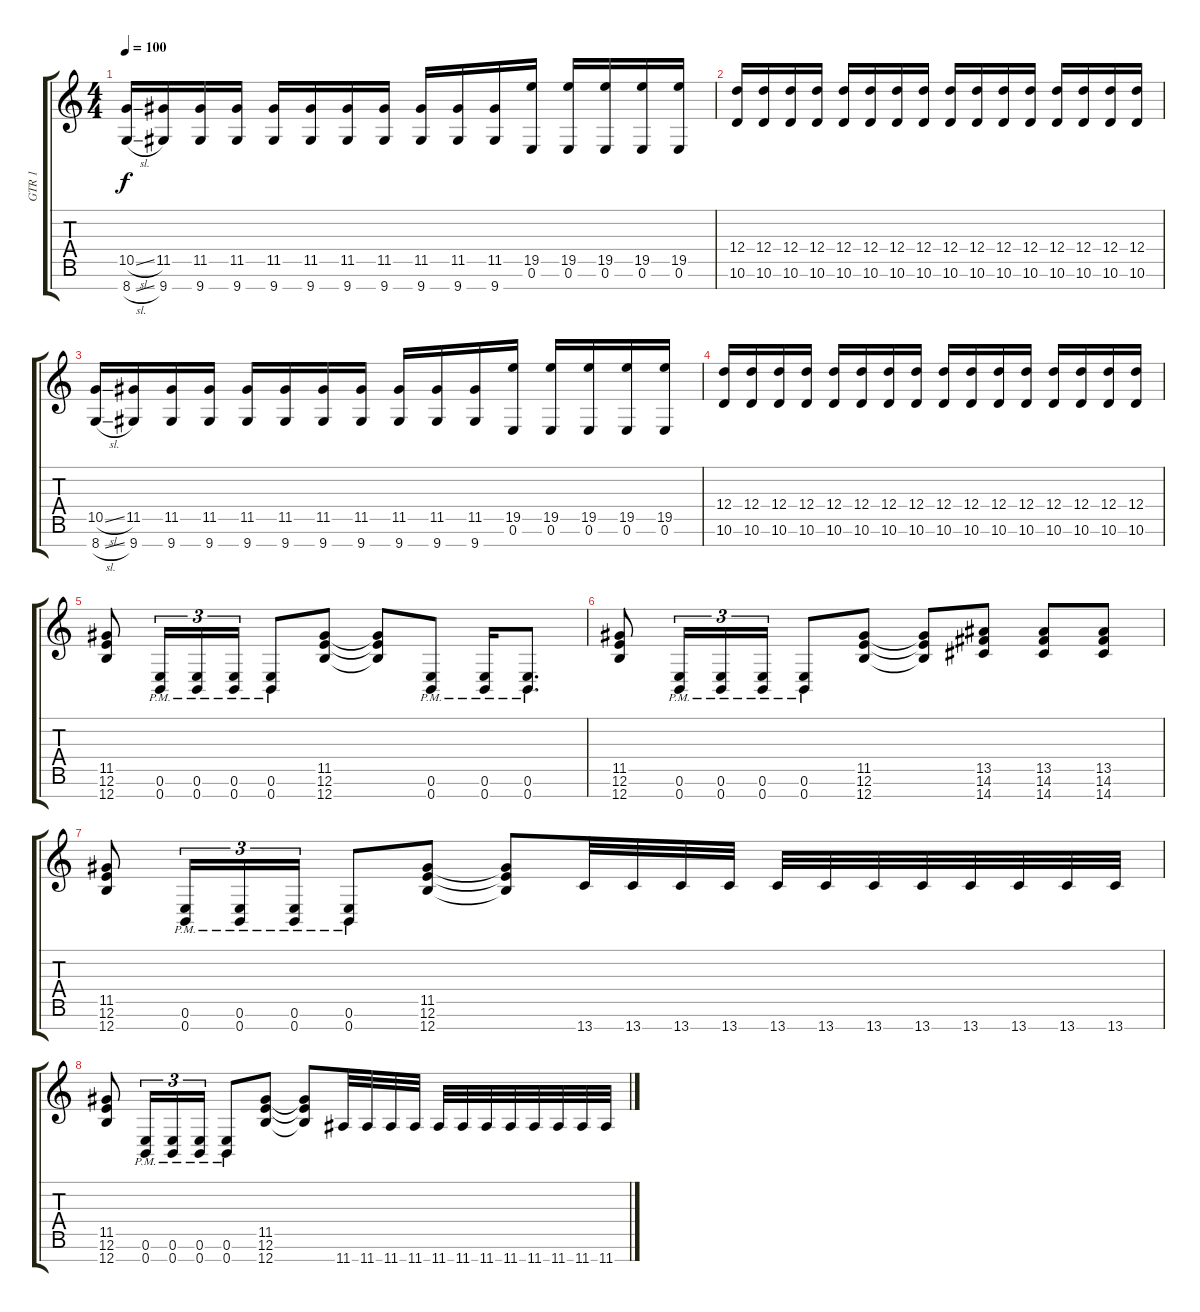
\track ("GTR 1" "GTR 1") {instrument distortionguitar}
\staff {score tabs}
\tuning (E4 B3 G3 D3 A2 E2 B1) {hide}
\ts (4 4)
\tempo 100
\clef g2
\ks c
(10.5{sl} 8.7{sl}).16{dy f} (11.5 9.7).16 (11.5 9.7).16 (11.5 9.7).16 (11.5 9.7).16 (11.5 9.7).16 (11.5 9.7).16 (11.5 9.7).16 (11.5 9.7).16 (11.5 9.7).16 (11.5 9.7).16 (19.5 0.6).16 (19.5 0.6).16 (19.5 0.6).16 (19.5 0.6).16 (19.5 0.6).16 |
(12.4 10.6).16 (12.4 10.6).16 (12.4 10.6).16 (12.4 10.6).16 (12.4 10.6).16 (12.4 10.6).16 (12.4 10.6).16 (12.4 10.6).16 (12.4 10.6).16 (12.4 10.6).16 (12.4 10.6).16 (12.4 10.6).16 (12.4 10.6).16 (12.4 10.6).16 (12.4 10.6).16 (12.4 10.6).16 |
(10.5{sl} 8.7{sl}).16 (11.5 9.7).16 (11.5 9.7).16 (11.5 9.7).16 (11.5 9.7).16 (11.5 9.7).16 (11.5 9.7).16 (11.5 9.7).16 (11.5 9.7).16 (11.5 9.7).16 (11.5 9.7).16 (19.5 0.6).16 (19.5 0.6).16 (19.5 0.6).16 (19.5 0.6).16 (19.5 0.6).16 |
(12.4 10.6).16 (12.4 10.6).16 (12.4 10.6).16 (12.4 10.6).16 (12.4 10.6).16 (12.4 10.6).16 (12.4 10.6).16 (12.4 10.6).16 (12.4 10.6).16 (12.4 10.6).16 (12.4 10.6).16 (12.4 10.6).16 (12.4 10.6).16 (12.4 10.6).16 (12.4 10.6).16 (12.4 10.6).16 |
(11.5 12.6 12.7).8 (0.6{pm} 0.7{pm}).16{tu (3 2)} (0.6{pm} 0.7{pm}).16{tu (3 2)} (0.6{pm} 0.7{pm}).16{tu (3 2)} (0.6{pm} 0.7{pm}).8 (11.5 12.6 12.7).8 (11.5{t} 12.6{t} 12.7{t}).8 (0.6{pm} 0.7{pm}).8 (0.6{pm} 0.7{pm}).16 (0.6{pm} 0.7{pm}).8{d} |
(11.5 12.6 12.7).8 (0.6{pm} 0.7{pm}).16{tu (3 2)} (0.6{pm} 0.7{pm}).16{tu (3 2)} (0.6{pm} 0.7{pm}).16{tu (3 2)} (0.6{pm} 0.7{pm}).8 (11.5 12.6 12.7).8 (11.5{t} 12.6{t} 12.7{t}).8 (13.5 14.6 14.7).8 (13.5 14.6 14.7).8 (13.5 14.6 14.7).8 |
(11.5 12.6 12.7).8 (0.6{pm} 0.7{pm}).16{tu (3 2)} (0.6{pm} 0.7{pm}).16{tu (3 2)} (0.6{pm} 0.7{pm}).16{tu (3 2)} (0.6{pm} 0.7{pm}).8 (11.5 12.6 12.7).8 (11.5{t} 12.6{t} 12.7{t}).8 13.7.32 13.7.32 13.7.32 13.7.32 13.7.32 13.7.32 13.7.32 13.7.32 13.7.32 13.7.32 13.7.32 13.7.32 |
(11.5 12.6 12.7).8 (0.6{pm} 0.7{pm}).16{tu (3 2)} (0.6{pm} 0.7{pm}).16{tu (3 2)} (0.6{pm} 0.7{pm}).16{tu (3 2)} (0.6{pm} 0.7{pm}).8 (11.5 12.6 12.7).8 (11.5{t} 12.6{t} 12.7{t}).8 11.7.32 11.7.32 11.7.32 11.7.32 11.7.32 11.7.32 11.7.32 11.7.32 11.7.32 11.7.32 11.7.32 11.7.32
